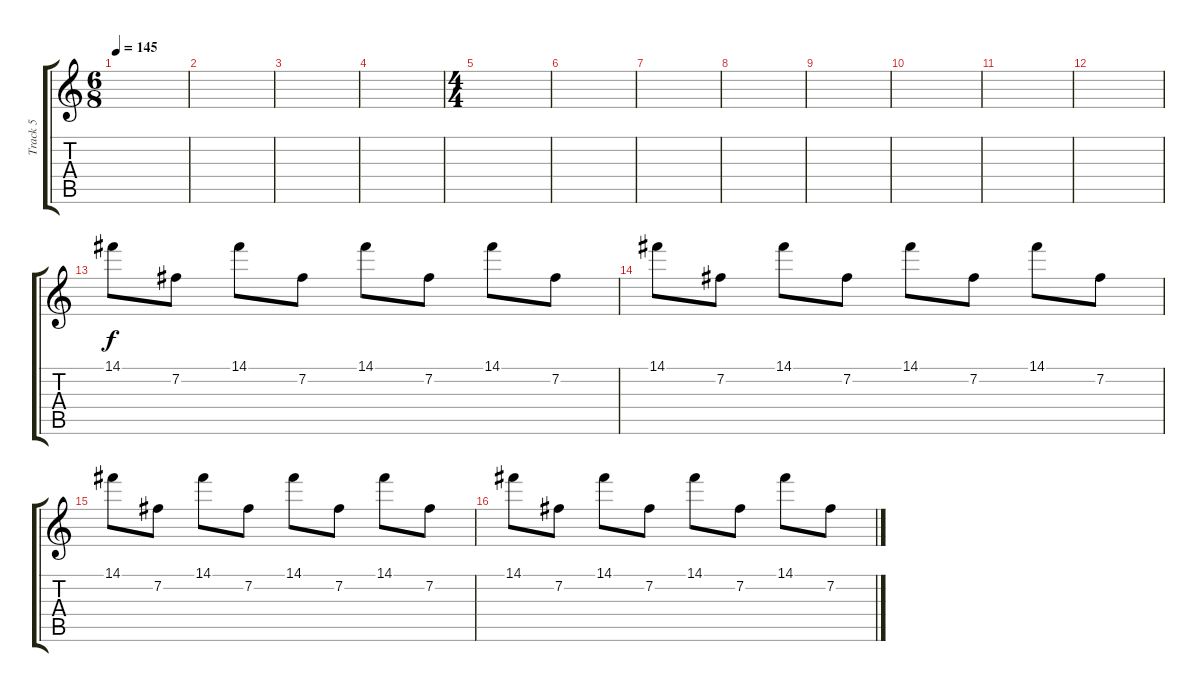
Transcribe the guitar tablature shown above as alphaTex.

\track ("Track 5" "Track 5") {instrument electricguitarclean}
\staff {score tabs}
\tuning (E4 B3 G3 D3 A2 E2) {hide}
\ts (6 8)
\tempo 145
\clef g2
\ks c
|
|
|
|
\ts (4 4)
|
|
|
|
|
|
|
|
14.1.8{volume 11 instrument overdrivenguitar} 7.2.8 14.1.8 7.2.8 14.1.8 7.2.8 14.1.8 7.2.8 |
14.1.8 7.2.8 14.1.8 7.2.8 14.1.8 7.2.8 14.1.8 7.2.8 |
14.1.8 7.2.8 14.1.8 7.2.8 14.1.8 7.2.8 14.1.8 7.2.8 |
14.1.8 7.2.8 14.1.8 7.2.8 14.1.8 7.2.8 14.1.8 7.2.8
